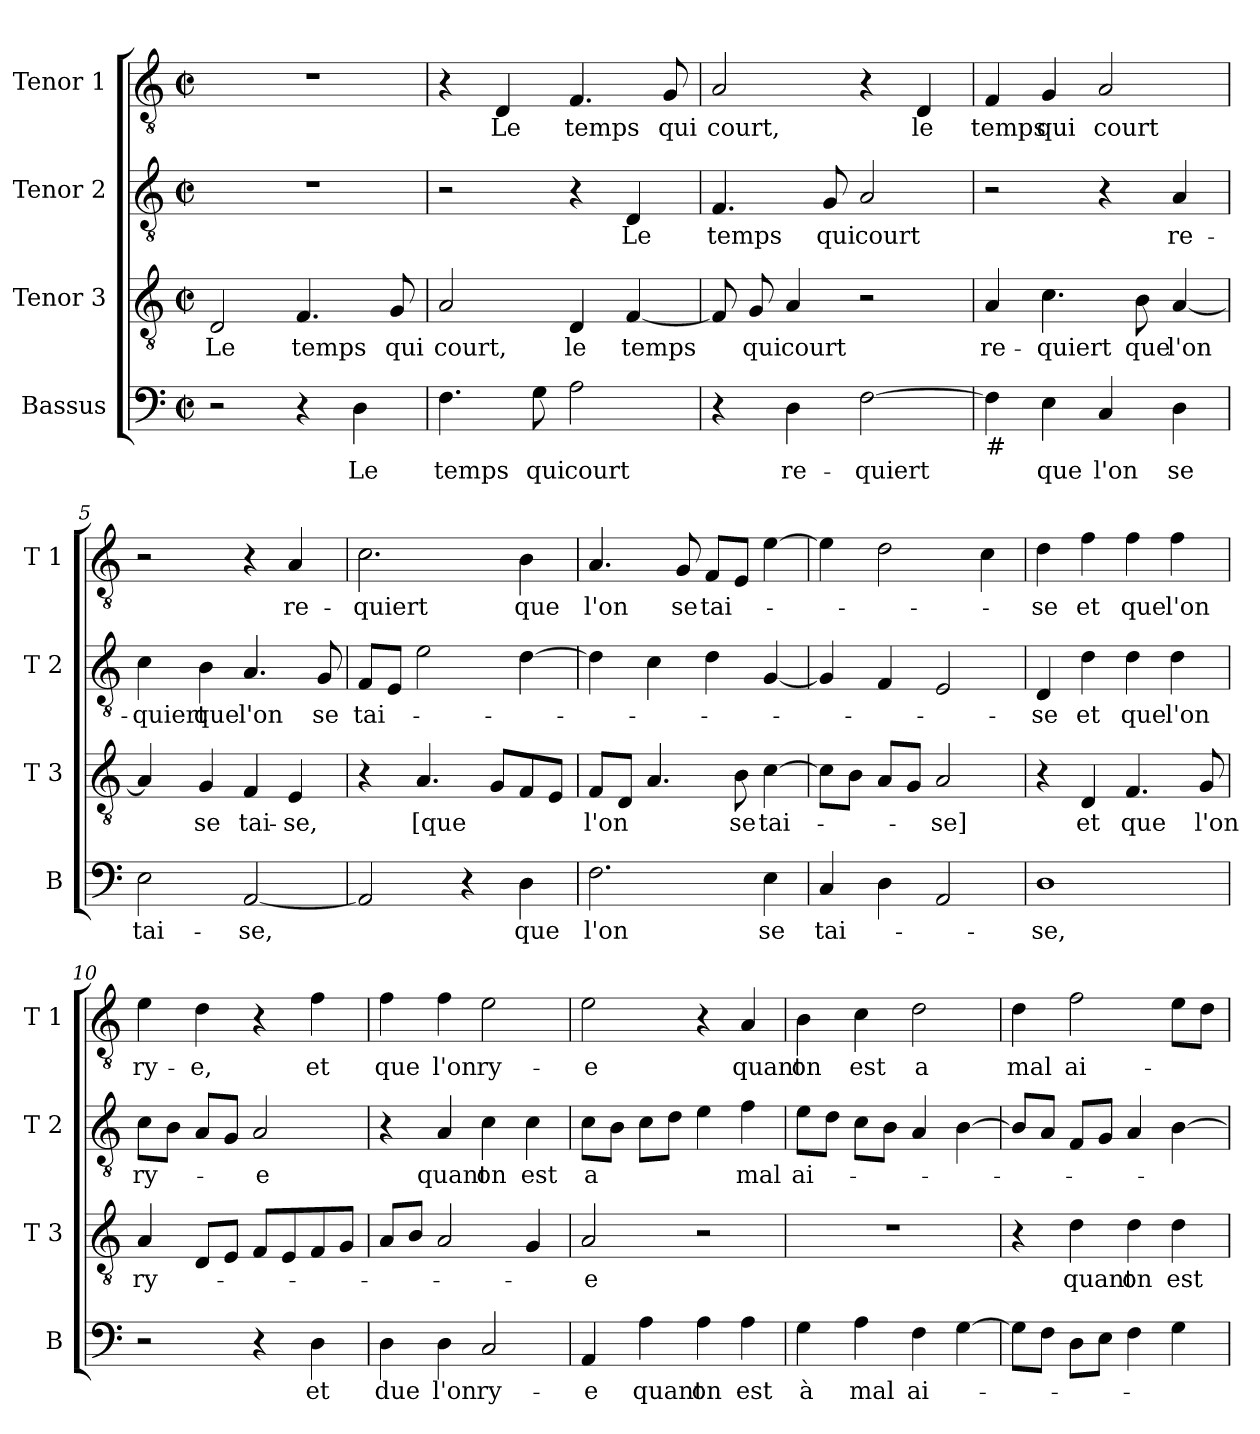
**kern	**text	**kern	**text	**kern	**text	**kern	**text
*part4	*part4	*part3	*part3	*part2	*part2	*part1	*part1
*staff4	*staff4	*staff3	*staff3	*staff2	*staff2	*staff1	*staff1
*I"Bassus	*	*I"Tenor 3	*	*I"Tenor 2	*	*I"Tenor 1	*
*I'B	*	*I'T 3	*	*I'T 2	*	*I'T 1	*
*clefF4	*	*clefGv2	*	*clefGv2	*	*clefGv2	*
*k[]	*	*k[]	*	*k[]	*	*k[]	*
*C:	*	*C:	*	*C:	*	*C:	*
*M2/2	*	*M2/2	*	*M2/2	*	*M2/2	*
*met(c|)	*	*met(c|)	*	*met(c|)	*	*met(c|)	*
=1	=1	=1	=1	=1	=1	=1	=1
2r	.	2D/	Le	1r	.	1r	.
4r	.	4.F/	temps	.	.	.	.
4D\	Le	.	.	.	.	.	.
.	.	8G/	qui	.	.	.	.
=2	=2	=2	=2	=2	=2	=2	=2
4.F\	temps	2A/	court,	2r	.	4r	.
.	.	.	.	.	.	4D/	Le
8G\	qui	.	.	.	.	.	.
2A\	court	4D/	le	4r	.	4.F/	temps
.	.	[4F/	temps	4D/	Le	.	.
.	.	.	.	.	.	8G/	qui
=3	=3	=3	=3	=3	=3	=3	=3
4r	.	8F/]	.	4.F/	temps	2A/	court,
.	.	8G/	qui	.	.	.	.
4D\	re-	4A/	court	.	.	.	.
.	.	.	.	8G/	qui	.	.
[2F\	-quiert	2r	.	2A/	court	4r	.
.	.	.	.	.	.	4D/	le
=4	=4	=4	=4	=4	=4	=4	=4
!LO:TX:b:t=#	!	!	!	!	!	!	!
4F\]	.	4A/	re-	2r	.	4F/	temps
4E\	que	4.c\	-quiert	.	.	4G/	qui
4C/	l'on	.	.	4r	.	2A/	court
.	.	8B\	que	.	.	.	.
4D\	se	[4A/	l'on	4A/	re-	.	.
=5	=5	=5	=5	=5	=5	=5	=5
2E\	tai-	4A/]	.	4c\	-quiert	2r	.
.	.	4G/	se	4B\	que	.	.
[2AA/	-se,	4F/	tai-	4.A/	l'on	4r	.
.	.	4E/	-se,	.	.	4A/	re-
.	.	.	.	8G/	se	.	.
!!LO:LB:g=z
=6	=6	=6	=6	=6	=6	=6	=6
2AA/]	.	4r	.	8F/L	tai-	2.c\	-quiert
.	.	.	.	8E/J	.	.	.
.	.	4.A/	[que	2e\	.	.	.
4r	.	.	.	.	.	.	.
.	.	8G/L	.	.	.	.	.
4D\	que	8F/	.	[4d\	.	4B\	que
.	.	8E/J	.	.	.	.	.
=7	=7	=7	=7	=7	=7	=7	=7
2.F\	l'on	8F/L	l'on	4d\]	.	4.A/	l'on
.	.	8D/J	.	.	.	.	.
.	.	4.A/	.	4c\	.	.	.
.	.	.	.	.	.	8G/	se
.	.	.	.	4d\	.	8F/L	tai-
.	.	8B\	se	.	.	8E/J	.
4E\	se	[4c\	tai-	[4G/	.	[4e\	.
=8	=8	=8	=8	=8	=8	=8	=8
4C/	tai-	8c\L]	.	4G/]	.	4e\]	.
.	.	8B\J	.	.	.	.	.
4D\	.	8A/L	.	4F/	.	2d\	.
.	.	8G/J	.	.	.	.	.
2AA/	.	2A/	-se]	2E/	.	.	.
.	.	.	.	.	.	4c\	.
=9	=9	=9	=9	=9	=9	=9	=9
1D	-se,	4r	.	4D/	-se	4d\	-se
.	.	4D/	et	4d\	et	4f\	et
.	.	4.F/	que	4d\	que	4f\	que
.	.	.	.	4d\	l'on	4f\	l'on
.	.	8G/	l'on	.	.	.	.
=10	=10	=10	=10	=10	=10	=10	=10
2r	.	4A/	ry-	8c\L	ry-	4e\	ry-
.	.	.	.	8B\J	.	.	.
.	.	8D/L	.	8A/L	.	4d\	-e,
.	.	8E/J	.	8G/J	.	.	.
4r	.	8F/L	.	2A/	-e	4r	.
.	.	8E/	.	.	.	.	.
4D\	et	8F/	.	.	.	4f\	et
.	.	8G/J	.	.	.	.	.
!!LO:LB:g=z
=11	=11	=11	=11	=11	=11	=11	=11
4D\	due	8A/L	.	4r	.	4f\	que
.	.	8B/J	.	.	.	.	.
4D\	l'on	2A/	.	4A/	quant	4f\	l'on
2C/	ry-	.	.	4c\	on	2e\	ry-
.	.	4G/	.	4c\	est	.	.
=12	=12	=12	=12	=12	=12	=12	=12
4AA/	-e	2A/	-e	8c\L	a	2e\	-e
.	.	.	.	8B\J	.	.	.
4A\	quant	.	.	8c\L	.	.	.
.	.	.	.	8d\J	.	.	.
4A\	on	2r	.	4e\	.	4r	.
4A\	est	.	.	4f\	mal	4A/	quant
=13	=13	=13	=13	=13	=13	=13	=13
4G\	à	1r	.	8e\L	ai-	4B\	on
.	.	.	.	8d\J	.	.	.
4A\	mal	.	.	8c\L	.	4c\	est
.	.	.	.	8B\J	.	.	.
4F\	ai-	.	.	4A/	.	2d\	a
[4G\	.	.	.	[4B\	.	.	.
=14	=14	=14	=14	=14	=14	=14	=14
8G\L]	.	4r	.	8B/L]	.	4d\	mal
8F\J	.	.	.	8A/J	.	.	.
8D\L	.	4d\	quant	8F/L	.	2f\	ai-
8E\J	.	.	.	8G/J	.	.	.
4F\	.	4d\	on	4A/	.	.	.
4G\	.	4d\	est	[4B\	.	8e\L	.
.	.	.	.	.	.	8d\J	.
=	=	=	=	=	=	=	=
*-	*-	*-	*-	*-	*-	*-	*-
